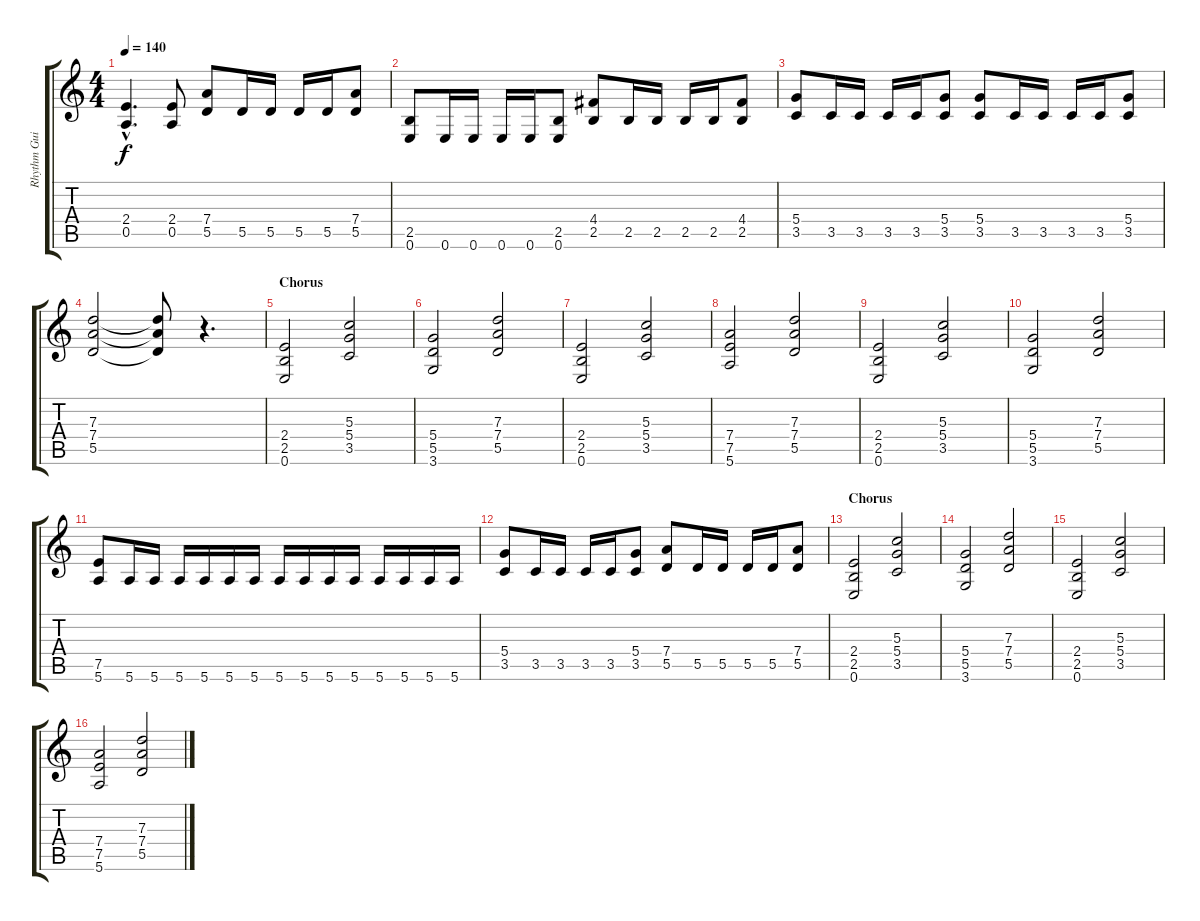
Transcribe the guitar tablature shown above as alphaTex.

\track ("Rhythm Guitar 2" "Rhythm Gui") {instrument distortionguitar}
\staff {score tabs}
\tuning (E4 B3 G3 D3 A2 E2) {hide}
\ts (4 4)
\tempo 140
\clef g2
\ks c
(2.4{hac} 0.5{hac}).4{d dy f} (2.4 0.5).8 (7.4 5.5).8 5.5.16 5.5.16 5.5.16 5.5.16 (7.4 5.5).8 |
(2.5 0.6).8 0.6.16 0.6.16 0.6.16 0.6.16 (2.5 0.6).8 (4.4 2.5).8 2.5.16 2.5.16 2.5.16 2.5.16 (4.4 2.5).8 |
(5.4 3.5).8 3.5.16 3.5.16 3.5.16 3.5.16 (5.4 3.5).8 (5.4 3.5).8 3.5.16 3.5.16 3.5.16 3.5.16 (5.4 3.5).8 |
(7.3 7.4 5.5).2 (7.3{t} 7.4{t} 5.5{t}).8 r.4{d} |
\section ("" "Chorus")
(2.4 2.5 0.6).2 (5.3 5.4 3.5).2 |
(5.4 5.5 3.6).2 (7.3 7.4 5.5).2 |
(2.4 2.5 0.6).2 (5.3 5.4 3.5).2 |
(7.4 7.5 5.6).2 (7.3 7.4 5.5).2 |
(2.4 2.5 0.6).2 (5.3 5.4 3.5).2 |
(5.4 5.5 3.6).2 (7.3 7.4 5.5).2 |
(7.5 5.6).8 5.6.16 5.6.16 5.6.16 5.6.16 5.6.16 5.6.16 5.6.16 5.6.16 5.6.16 5.6.16 5.6.16 5.6.16 5.6.16 5.6.16 |
(5.4 3.5).8 3.5.16 3.5.16 3.5.16 3.5.16 (5.4 3.5).8 (7.4 5.5).8 5.5.16 5.5.16 5.5.16 5.5.16 (7.4 5.5).8 |
\section ("" "Chorus")
(2.4 2.5 0.6).2 (5.3 5.4 3.5).2 |
(5.4 5.5 3.6).2 (7.3 7.4 5.5).2 |
(2.4 2.5 0.6).2 (5.3 5.4 3.5).2 |
(7.4 7.5 5.6).2 (7.3 7.4 5.5).2
